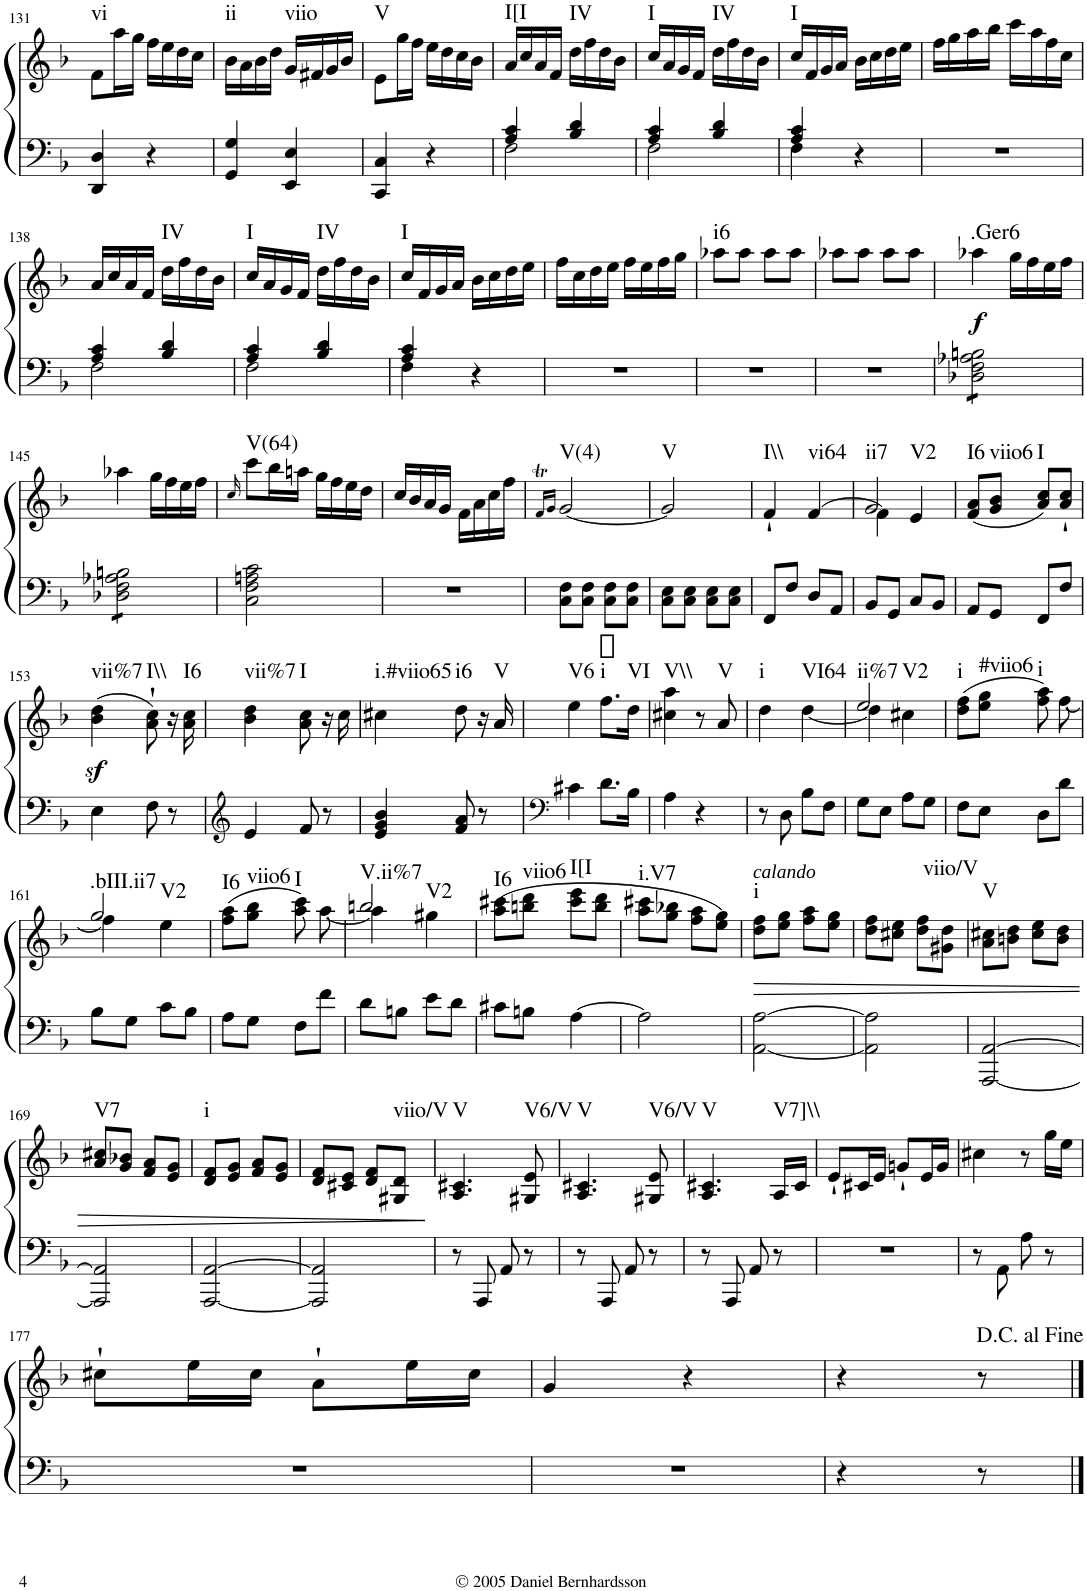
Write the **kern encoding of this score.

**kern	**kern	**dynam	**harte
*part1	*part1	*part1	*part1
*staff2	*staff1	*staff1/2	*
*I"Piano	*	*	*
*I'Pno.	*	*	*
!!LO:PB:g=z
*clefF4	*clefG2	*	*
*k[b-]	*k[b-]	*	*
*F:	*F:	*	*
*M2/4	*M2/4	*	*
=131	=131	=131	=131
!	!	!	!LO:H:kt=vi
4DD/ 4D/	8f\L	.	N
.	16aa\L	.	.
.	16gg\JJ	.	.
4r	16ff\LL	.	.
.	16ee\	.	.
.	16dd\	.	.
.	16cc\JJ	.	.
=132	=132	=132	=132
!	!	!	!LO:H:kt=ii
4GG/ 4G/	16b-\LL	.	N
.	16a\	.	.
.	16b-\	.	.
.	16dd\JJ	.	.
!	!	!	!LO:H:kt=viio
4EE/ 4E/	16g/LL	.	N
.	16f#X/	.	.
.	16g/	.	.
.	16b-/JJ	.	.
=133	=133	=133	=133
!	!	!	!LO:H:kt=V
4CC/ 4C/	8e\L	.	N
.	16gg\L	.	.
.	16ff\JJ	.	.
4r	16ee\LL	.	.
.	16dd\	.	.
.	16cc\	.	.
.	16b-\JJ	.	.
=134	=134	=134	=134
*^	*	*	*
!	!	!	!	!LO:H:kt=I[I
4A/ 4c/	2F\	16a/LL	.	N
.	.	16cc/	.	.
.	.	16a/	.	.
.	.	16f/JJ	.	.
!	!	!	!	!LO:H:kt=IV
4B-/ 4d/	.	16dd\LL	.	N
.	.	16ff\	.	.
.	.	16dd\	.	.
.	.	16b-\JJ	.	.
=135	=135	=135	=135	=135
!	!	!	!	!LO:H:kt=I
4A/ 4c/	2F\	16cc/LL	.	N
.	.	16a/	.	.
.	.	16g/	.	.
.	.	16f/JJ	.	.
!	!	!	!	!LO:H:kt=IV
4B-/ 4d/	.	16dd\LL	.	N
.	.	16ff\	.	.
.	.	16dd\	.	.
.	.	16b-\JJ	.	.
=136	=136	=136	=136	=136
!	!	!	!	!LO:H:kt=I
4A/ 4c/	4F\	16cc/LL	.	N
.	.	16f/	.	.
.	.	16g/	.	.
.	.	16a/JJ	.	.
4r	4ryy	16b-\LL	.	.
.	.	16cc\	.	.
.	.	16dd\	.	.
.	.	16ee\JJ	.	.
*v	*v	*	*	*
=137	=137	=137	=137
2r	16ff\LL	.	.
.	16gg\	.	.
.	16aa\	.	.
.	16bb-\JJ	.	.
.	16ccc\LL	.	.
.	16aa\	.	.
.	16ff\	.	.
.	16cc\JJ	.	.
!!LO:LB:g=z
=138	=138	=138	=138
*^	*	*	*
4A/ 4c/	2F\	16a/LL	.	.
.	.	16cc/	.	.
.	.	16a/	.	.
.	.	16f/JJ	.	.
!	!	!	!	!LO:H:kt=IV
4B-/ 4d/	.	16dd\LL	.	N
.	.	16ff\	.	.
.	.	16dd\	.	.
.	.	16b-\JJ	.	.
=139	=139	=139	=139	=139
!	!	!	!	!LO:H:kt=I
4A/ 4c/	2F\	16cc/LL	.	N
.	.	16a/	.	.
.	.	16g/	.	.
.	.	16f/JJ	.	.
!	!	!	!	!LO:H:kt=IV
4B-/ 4d/	.	16dd\LL	.	N
.	.	16ff\	.	.
.	.	16dd\	.	.
.	.	16b-\JJ	.	.
=140	=140	=140	=140	=140
!	!	!	!	!LO:H:kt=I
4A/ 4c/	4F\	16cc/LL	.	N
.	.	16f/	.	.
.	.	16g/	.	.
.	.	16a/JJ	.	.
4r	4ryy	16b-\LL	.	.
.	.	16cc\	.	.
.	.	16dd\	.	.
.	.	16ee\JJ	.	.
*v	*v	*	*	*
=141	=141	=141	=141
2r	16ff\LL	.	.
.	16cc\	.	.
.	16dd\	.	.
.	16ee\JJ	.	.
.	16ff\LL	.	.
.	16ee\	.	.
.	16ff\	.	.
.	16gg\JJ	.	.
=142	=142	=142	=142
!	!	!	!LO:H:kt=i6
2r	8aa-X\L	.	N
.	8aa-\J	.	.
.	8aa-\L	.	.
.	8aa-\J	.	.
=143	=143	=143	=143
2r	8aa-X\L	.	.
.	8aa-\J	.	.
.	8aa-\L	.	.
.	8aa-\J	.	.
=144	=144	=144	=144
!	!	!LO:DY:b	!LO:H:kt=.Ger6
*tremolo	*	*	*
8D-X\ 8F\ 8A-X\ 8Bn\L	4aa-X\	f	N
8D-X\ 8F\ 8A-X\ 8Bn\	.	.	.
8D-X\ 8F\ 8A-X\ 8Bn\	16gg\LL	.	.
.	16ff\	.	.
8D-X\ 8F\ 8A-X\ 8Bn\J	16ee\	.	.
.	16ff\JJ	.	.
!!LO:LB:g=z
=145	=145	=145	=145
8D-X\ 8F\ 8A-X\ 8Bn\L	4aa-X\	.	.
8D-X\ 8F\ 8A-X\ 8Bn\	.	.	.
8D-X\ 8F\ 8A-X\ 8Bn\	16gg\LL	.	.
.	16ff\	.	.
8D-X\ 8F\ 8A-X\ 8Bn\J	16ee\	.	.
*Xtremolo	*	*	*
.	16ff\JJ	.	.
=146	=146	=146	=146
.	16qcc/	.	.
!	!	!	!LO:H:kt=V(64)
2C\ 2F\ 2An\ 2c\	8ccc\L	.	N
.	16bb-\L	.	.
.	16aan\JJ	.	.
.	16gg\LL	.	.
.	16ff\	.	.
.	16ee\	.	.
.	16dd\JJ	.	.
=147	=147	=147	=147
2r	16cc/LL	.	.
.	16b-/	.	.
.	16a/	.	.
.	16g/JJ	.	.
.	16f\LL	.	.
.	16a\	.	.
.	16cc\	.	.
.	16ff\JJ	.	.
=148	=148	=148	=148
.	16qf>/LL	.	.
.	16qg/JJ	.	.
!	!	!	!LO:H:kt=V(4)
8C\ 8F\L	[2g/	.	N
8C\ 8F\J	.	.	.
8C\ 8F\L	.	.	.
8C\ 8F\J	.	.	.
=149	=149	=149	=149
!	!	!	!LO:H:kt=V
8C\ 8E\L	2g/]	.	N
8C\ 8E\J	.	.	.
8C\ 8E\L	.	.	.
8C\ 8E\J	.	.	.
=150	=150	=150	=150
*	*^	*	*
!	!	!	!	!LO:H:kt=I\\
8FF/L	4f`/	4ryy	.	N
8F/J	.	.	.	.
!	!	!	!	!LO:H:kt=vi64
8D/L	4ryy	[4f/	.	N
8AA/J	.	.	.	.
=151	=151	=151	=151	=151
!	!	!	!	!LO:H:n=1:kt=ii7
!	!	!	!	!LO:H:n=2:kt=V2
8BB-/L	2g/	4f\]	.	N N
8GG/J	.	.	.	.
8C/L	.	4e/	.	.
8BB-/J	.	.	.	.
*	*v	*v	*	*
=152	=152	=152	=152
!	!	!	!LO:H:kt=I6
8AA/L	(8f/ 8a/L	.	N
!	!	!	!LO:H:kt=viio6
8GG/J	8g/ 8b-/J	.	N
!	!	!	!LO:H:kt=I
8FF/L	8a/ 8cc/L)	.	N
8F/J	8a/` 8cc/`J	.	.
!!LO:LB:g=z
=153	=153	=153	=153
!	!	!LO:DY:b	!LO:H:kt=vii%7
4E\	(4b-\ 4dd\	sf	N
!	!	!	!LO:H:kt=I\\
8F\	8a\` 8cc\`)	.	N
8r	16r	.	.
!	!	!	!LO:H:kt=I6
.	16a\ 16cc\	.	N
=154	=154	=154	=154
*clefG2	*	*	*
!	!	!	!LO:H:kt=vii%7
4e/	4b-\ 4dd\	.	N
!	!	!	!LO:H:kt=I
8f/	8a\ 8cc\	.	N
8r	16r	.	.
.	16cc\	.	.
=155	=155	=155	=155
!	!	!	!LO:H:kt=i.#viio65
4e/ 4g/ 4b-/	4cc#X\	.	N
!	!	!	!LO:H:kt=i6
8f/ 8a/	8dd\	.	N
8r	16r	.	.
!	!	!	!LO:H:kt=V
.	16a/	.	N
=156	=156	=156	=156
*clefF4	*	*	*
!	!	!	!LO:H:kt=V6
4c#X\	4ee\	.	N
!	!	!	!LO:H:kt=i
8.d\L	8.ff\L	.	N
!	!	!	!LO:H:kt=VI
16B-\Jk	16dd\Jk	.	N
=157	=157	=157	=157
!	!	!	!LO:H:kt=V\\
4A\	4cc#X\ 4aa\	.	N
4r	8r	.	.
!	!	!	!LO:H:kt=V
.	8a/	.	N
=158	=158	=158	=158
*	*^	*	*
!	!	!	!	!LO:H:kt=i
8r	4dd\	4ryy	.	N
8D\	.	.	.	.
!	!	!	!	!LO:H:kt=VI64
8B-\L	4ryy	[4dd\	.	N
8F\J	.	.	.	.
=159	=159	=159	=159	=159
!	!	!	!	!LO:H:n=1:kt=ii%7
!	!	!	!	!LO:H:n=2:kt=V2
8G\L	2ee/	4dd\]	.	N N
8E\J	.	.	.	.
8A\L	.	4cc#X\	.	.
8G\J	.	.	.	.
=160	=160	=160	=160	=160
!	!	!	!	!LO:H:kt=i
8F\L	(8dd\ 8ff\L	4ryy	.	N
!	!	!	!	!LO:H:kt=#viio6
8E\J	8ee\ 8gg\J	.	.	N
!	!	!	!	!LO:H:kt=i
8D\L	8ff\ 8aa\)	8ryy	.	N
8d\J	8ryy	[8ff\	.	.
!!LO:LB:g=z	!!
=161	=161	=161	=161	=161
!	!	!	!	!LO:H:n=1:kt=.bIII.ii7
!	!	!	!	!LO:H:n=2:kt=V2
8B-\L	2gg/	4ff\]	.	N N
8G\J	.	.	.	.
8c\L	.	4ee\	.	.
8B-\J	.	.	.	.
=162	=162	=162	=162	=162
!	!	!	!	!LO:H:kt=I6
8A\L	(8ff\ 8aa\L	4ryy	.	N
!	!	!	!	!LO:H:kt=viio6
8G\J	8gg\ 8bb-\J	.	.	N
!	!	!	!	!LO:H:kt=I
8F\L	8aa\ 8ccc\)	8ryy	.	N
8f\J	8ryy	[8aa\	.	.
=163	=163	=163	=163	=163
!	!	!	!	!LO:H:n=1:kt=V.ii%7
!	!	!	!	!LO:H:n=2:kt=V2
8d\L	2bbn/	4aa\]	.	N N
8Bn\J	.	.	.	.
8e\L	.	4gg#X\	.	.
8d\J	.	.	.	.
*	*v	*v	*	*
=164	=164	=164	=164
!	!	!	!LO:H:kt=I6
8c#X\L	(8aa\ 8ccc#X\L	.	N
!	!	!	!LO:H:kt=viio6
8Bn\J	8bbn\ 8ddd\J	.	N
!	!	!	!LO:H:kt=I[I
[4A\	8ccc#\ 8eee\L	.	N
.	8bb\ 8ddd\J	.	.
=165	=165	=165	=165
!	!	!	!LO:H:kt=i.V7
2A\]	8aa\ 8ccc#X\L	.	N
.	8gg\ 8bb-X\J	.	.
.	8ff\ 8aa\L	.	.
.	8ee\ 8gg\J)	.	.
=166	=166	=166	=166
!	!LO:TX:a:i:t=calando	!	!
!	!	!LO:HP:b	!LO:H:kt=i
[2AA\ [2A\	8dd\ 8ff\L	>	N
.	8ee\ 8gg\J	.	.
.	8ff\ 8aa\L	.	.
.	8ee\ 8gg\J	.	.
=167	=167	=167	=167
2AA\] 2A\]	8dd\ 8ff\L	.	.
.	8cc#X\ 8ee\J	.	.
.	8dd\ 8ff\L	.	.
!	!	!	!LO:H:kt=viio/V
.	8g#X\ 8dd\J	.	N
=168	=168	=168	=168
!	!	!	!LO:H:kt=V
[2AAA/ [2AA/	8a\ 8cc#X\L	.	N
.	8bn\ 8dd\J	.	.
.	8cc#\ 8ee\L	.	.
.	8b\ 8dd\J	.	.
!!LO:LB:g=z
=169	=169	=169	=169
!	!	!	!LO:H:kt=V7
2AAA/] 2AA/]	8a/ 8cc#X/L	.	N
.	8g/ 8b-X/J	.	.
.	8f/ 8a/L	.	.
.	8e/ 8g/J	.	.
=170	=170	=170	=170
!	!	!	!LO:H:kt=i
[2AAA/ [2AA/	8d/ 8f/L	.	N
.	8e/ 8g/J	.	.
.	8f/ 8a/L	.	.
.	8e/ 8g/J	.	.
=171	=171	=171	=171
2AAA/] 2AA/]	8d/ 8f/L	.	.
.	8c#X/ 8e/J	.	.
.	8d/ 8f/L	.	.
!	!	!	!LO:H:kt=viio/V
.	8G#X/ 8d/J	.	N
.	.	]	.
=172	=172	=172	=172
!	!	!	!LO:H:kt=V
8r	4.A/ 4.c#X/	.	N
8AAA/	.	.	.
8AA/	.	.	.
!	!	!	!LO:H:kt=V6/V
8r	8G#X/ 8e/	.	N
=173	=173	=173	=173
!	!	!	!LO:H:kt=V
8r	4.A/ 4.c#X/	.	N
8AAA/	.	.	.
8AA/	.	.	.
!	!	!	!LO:H:kt=V6/V
8r	8G#X/ 8e/	.	N
=174	=174	=174	=174
!	!	!	!LO:H:kt=V
8r	4.A/ 4.c#X/	.	N
8AAA/	.	.	.
8AA/	.	.	.
!	!	!	!LO:H:kt=V7]\\
8r	16A/LL	.	N
.	16c#/JJ	.	.
=175	=175	=175	=175
2r	8e`/L	.	.
.	16c#X/L	.	.
.	16e/JJ	.	.
.	8gn`/L	.	.
.	16e/L	.	.
.	16g/JJ	.	.
=176	=176	=176	=176
8r	4cc#X\	.	.
8AA\	.	.	.
8A\	8r	.	.
8r	16gg\LL	.	.
.	16ee\JJ	.	.
!!LO:LB:g=z
=177	=177	=177	=177
2r	8cc#X`\L	.	.
.	16ee\L	.	.
.	16cc#\JJ	.	.
.	8a`\L	.	.
.	16ee\L	.	.
.	16cc#\JJ	.	.
=178	=178	=178	=178
2r	4g/	.	.
.	4r	.	.
=179	=179	=179	=179
4r	4r	.	.
8r	8r	.	.
==	==	==	==
*-	*-	*-	*-
